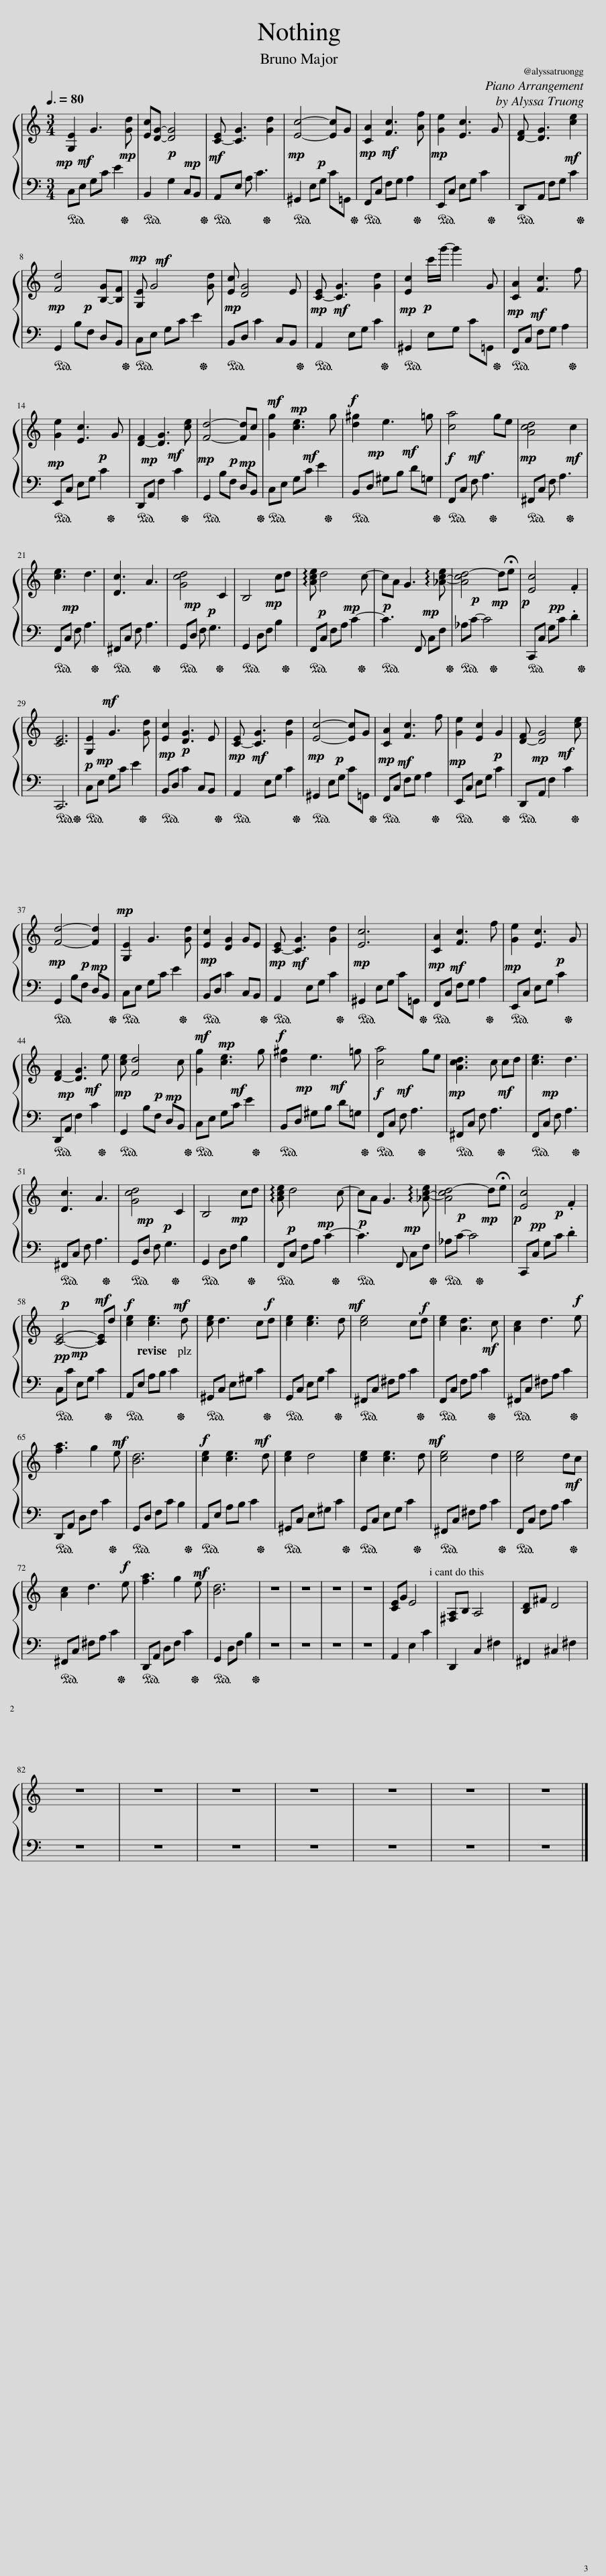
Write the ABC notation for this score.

X:1
%%score { 1 | 2 }
L:1/8
Q:3/8=80
M:3/4
I:linebreak $
K:C
V:1 treble
V:2 bass
V:1
 [G,E]2 G3!mp! [Gd] | [Ec][DG]-!p! [DG]4 | [C-E] [CG]3 [Gd]2 |!mp! [Ec]4- [Ec]G |!mp! [CA]2!mf! [Fc]3 [Af] | %5
!mp! [Ge]2 [Ec]3 G | [D-F] [DG]3 [ce]2 |$!mp! [Fd]4 [B,-G][B,F]!p! |!mp! [G,E]!mf! G4 [Gd] |!mp! [Ec] [DG]4 E | %10
!mp! [C-E]!mf! [CG]3 [Gd]2 |!mp! [Ec]2!p! c'/g'/- g'2 G | [CA]2 [Fc]3 f |$ [Ge]2 [Ec]3 G | [D-F]2 [DG]3 [ce] | %15
 [Fd]4- [Fd]c |!mf! [Gg]2!mp! [ce]3 g |!f! [d^g]2 e3 =g!mp!!mf! |!f! [ca]4 ge |!mp! [Acd]4 c2!mf! |$ %20
 [ce]3 d3 | [Dc]3 A3 | [Gcd]4 C2!mp! | B,4 cd | !arpeggio![Ace] d4 c- | %25
 cA G3 !arpeggio![_A-c-e] | [Acd-]4!mp! d!fermata!e |!p! [Ec]4 .F2!pp! |$ [CE]6 | [G,E]2!mf! G3 [Gd] | %30
!mp! [Ec]2!p! [DG]3 E |!mp! [C-E]!mf! [CG]3 [Gd]2 |!mp! [Ec]4- [Ec]G | [CA]2 [Fc]3 f | [Ge]2 [Ec]2 G2 | %35
 [D-F] [DG]4 [ce] |$ [Fd]4- [Fd]2 |!mp! [G,E]2 G3 [Gd] |!mp! [Ec]2 [DG]2 GE |!mp! [C-E]!mf! [CG]3 [Gd]2 | %40
!mp! [Ec]6 | [CA]2 [Fc]3 f | [Ge]2 [Ec]3 G |$ [D-F]2 [DG]3 e | [ce] [Fd]4 c | %45
!mf! [Gg]2!mp! [ce]3 g |!f! [d^g]2 e3 =g!mp!!mf! |!f! [ca]4 ge |!mp! [Acd]3 c cd!mf! | [ce]3 d3 |$ %50
 [Dc]3 A3 | [Gcd]4 C2!mp! | B,4 cd | !arpeggio![Ace] d4 c- | cA G3 !arpeggio![_A-c-e] | %55
 [Acd-]4!mp! d!fermata!e |!p! [Ec]4 .F2 |$!pp! [CE]4- [CE]!mf!d!p!!mp! |!f! [ce]2 [ce]3!mf! d | [ce] d3 c!f!d | %60
 [ce]2 [ce]3 d |!mf! [ce]4 c!f!d | [ce]2 [Ad]3!mf! c | [Ac]2 d3!f! e |$ [fa]3 g2!mf! e | %65
 [Bd]6 |!f! [ce]2 [ce]3!mf! d | [ce]2 d4 | [ce]2 [ce]3 d |!mf! [ce]4 d2 | %70
 [ce]4 d!mf!c |$ [Ac]2 d3!f! e | [fa]3 g2!mf! e | [Bd]6 | z6 | %75
 z6 | z6 | z6 | [CE]G E4 | [^F,A,]B, A,4 | %80
 [B,D]^F D4 |$ z6 | z6 | z6 | z6 | %85
 z6 | z6 | z6 |] %88
V:2
!mp!!ped! C,!mf!E, G,C E2!ped-up! |!ped! B,,2 G,2!mp! C,B,,!ped-up! |!mf!!ped! A,,E, A, C3!ped-up! |!ped! ^G,,2 E,!p!^G, C=G,,!ped-up! |!ped! F,,C, F,G, A,2!ped-up! | %5
!ped! E,,C, E,G, C2!ped-up! |!ped! D,,A,, F,G,!mf! C2!ped-up! |$!ped! G,,2 B,F, D,B,,!ped-up! |!ped! C,E, G,C E2!ped-up! |!ped! B,,D, C2 C,B,,!ped-up! | %10
!ped! A,,2 E,G, C2!ped-up! |!ped! ^G,,2 E,^G, C=G,,!ped-up! |!mp!!ped! F,,C,!mf! F,G, A,2!ped-up! |$!mp!!ped! E,,C, E,G,!p! C2!ped-up! |!ped! D,,!mp!A,, F,2!mf! C2!ped-up! | %15
!mp!!ped! G,,2 B,!p!F,!mp! D,B,,!ped-up! |!ped! C,E, G,!mf!C E2!ped-up! |!ped! B,,D, ^G,B, D=G,!ped-up! |!ped! F,,C,!mf! F, A,3!ped-up! |!ped! ^F,,C, ^F, A,3!ped-up! |$ %20
!ped! F,,C,!mp! F, A,3!ped-up! |!ped! ^F,,C, ^F, A,3!ped-up! |!ped! G,,D, F,!p! G,3!ped-up! |!ped! G,,2 D,F,!mp! B,2!ped-up! |!ped! F,,!p!C, F,A,!mp! C2-!ped-up! | %25
!p!!ped! C3 F,,!mp! C,F,!ped-up! |!ped! _A,!p!C- C4!ped-up! |!ped! C,,C, G,C .D2!ped-up! |$!ped! C,,6!ped-up! |!p!!ped! C,!mp!E, G,C E2!ped-up! | %30
!ped! B,,D, C2 C,B,,!ped-up! |!ped! A,,2 E,G, C2!ped-up! |!ped! ^G,,2 E,!p!^G, C=G,,!ped-up! |!mp!!ped! F,,C,!mf! F,G, A,2!ped-up! |!mp!!ped! E,,C, E,G,!p! C2!ped-up! | %35
!ped! D,,!mp!A,, F,2!mf! C2!ped-up! |$!mp!!ped! G,,2 B,!p!F,!mp! D,B,,!ped-up! |!ped! C,E, G,C E2!ped-up! |!ped! B,,D, C2 C,B,,!ped-up! |!ped! A,,2 E,G, C2!ped-up! | %40
!ped! ^G,,2 E,^G, C=G,,!ped-up! |!mp!!ped! F,,C,!mf! F,G, A,2!ped-up! |!mp!!ped! E,,C, E,G,!p! C2!ped-up! |$!ped! D,,!mp!A,, F,2!mf! C2!ped-up! |!mp!!ped! G,,2 B,!p!F,!mp! D,B,,!ped-up! | %45
!ped! C,E, G,!mf!C E2!ped-up! |!ped! B,,D, ^G,B, D=G,!ped-up! |!ped! F,,C,!mf! F, A,3!ped-up! |!ped! ^F,,C, ^F, A,3!ped-up! |!ped! F,,C,!mp! F, A,3!ped-up! |$ %50
!ped! ^F,,C, ^F, A,3!ped-up! |!ped! G,,D, F,!p! G,3!ped-up! |!ped! G,,2 D,F,!mp! B,2!ped-up! |!ped! F,,!p!C, F,A,!mp! C2-!ped-up! |!p!!ped! C3 F,,!mp! C,F,!ped-up! | %55
!ped! _A,!p!C- C4!ped-up! | C,,!pp!C, G,!p!C .D2 |$!ped! C,C E,G, C2!ped-up! |!ped! A,,E, A,B, C2!ped-up! |!ped! ^G,,C, E,^G, C2!ped-up! | %60
!ped! G,,C, E,G, C2!ped-up! |!ped! ^F,,C, ^F,A, C2!ped-up! |!ped! F,,C, F,A, C2!ped-up! |!ped! ^F,,C, ^F,A, C2!ped-up! |$!ped! D,,A,, D,F, C2!ped-up! | %65
!ped! G,,D, F,C B,2!ped-up! |!ped! A,,E, A,B, C2!ped-up! |!ped! ^G,,C, E,^G, C2!ped-up! |!ped! G,,C, E,G, C2!ped-up! |!ped! ^F,,C, ^F,A, C2!ped-up! | %70
!ped! F,,C, F,A, C2!ped-up! |$!ped! ^F,,C, ^F,A, C2!ped-up! |!ped! D,,A,, D,F, C2!ped-up! |!ped! G,,2 D,F, B,2!ped-up! | z6 | %75
 z6 | z6 | z6 | A,,2 E,2 C2 | D,,2 C,2 ^F,2 | %80
 ^F,,2 ^C,2 ^F,2 |$ z6 | z6 | z6 | z6 | %85
 z6 | z6 | z6 |] %88
